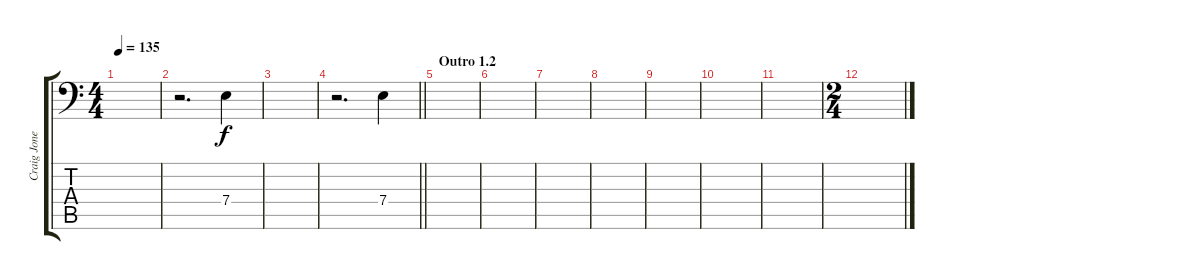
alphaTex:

\track ("Craig Jones" "Craig Jone") {instrument flute}
\staff {score tabs}
\tuning (B4 Gb3 D3 A2 E2 A0) {hide}
\ts (4 4)
\tempo 135
\clef f4
\ks c
|
r.2{d volume 16 instrument guitarharmonics} 7.4.4 |
|
\barLineRight lightlight
r.2{d volume 16 instrument guitarharmonics} 7.4.4 |
\section ("" "Outro 1.2")
|
|
|
|
|
|
|
\ts (2 4)
